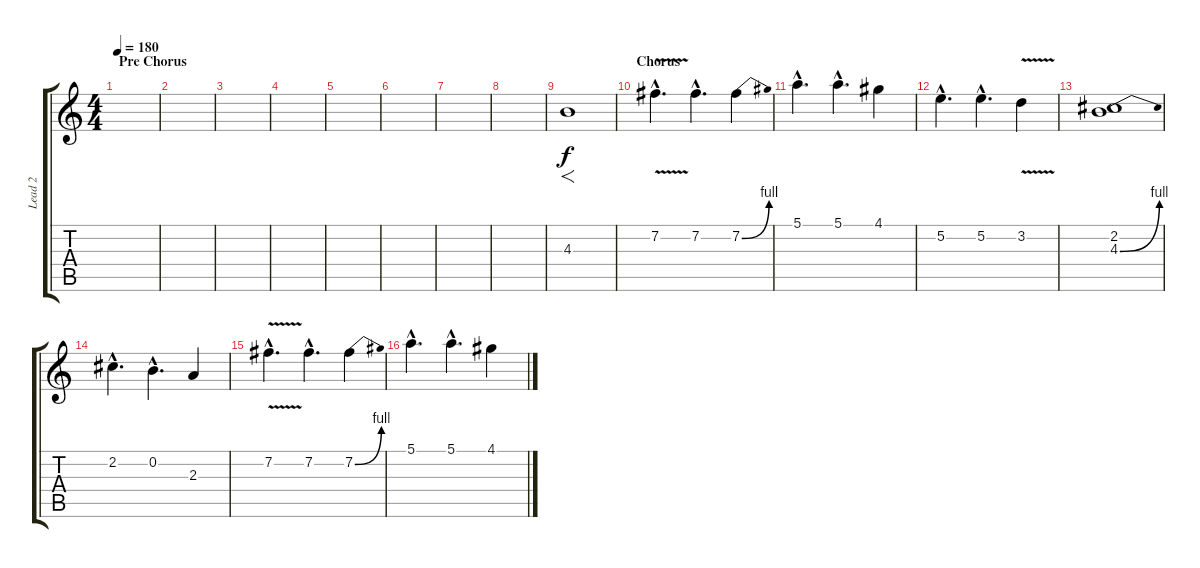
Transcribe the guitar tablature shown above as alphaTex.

\track ("Lead 2" "Lead 2") {instrument overdrivenguitar}
\staff {score tabs}
\tuning (E4 B3 G3 D3 A2 E2) {hide}
\ts (4 4)
\section ("" "Pre Chorus")
\tempo 180
\clef g2
\ks c
|
|
|
|
|
|
|
|
4.3.1{f} |
\section ("" "Chorus")
7.2{v hac}.4{d} 7.2{hac}.4{d} 7.2{be (bend 0 0 60 4)}.4 |
5.1{hac}.4{d} 5.1{hac}.4{d} 4.1.4 |
5.2{hac}.4{d} 5.2{hac}.4{d} 3.2{v}.4 |
(2.2 4.3{be (bend 0 0 60 4)}).1 |
2.2{hac}.4{d} 0.2{hac}.4{d} 2.3.4 |
7.2{v hac}.4{d} 7.2{hac}.4{d} 7.2{be (bend 0 0 60 4)}.4 |
5.1{hac}.4{d} 5.1{hac}.4{d} 4.1.4
